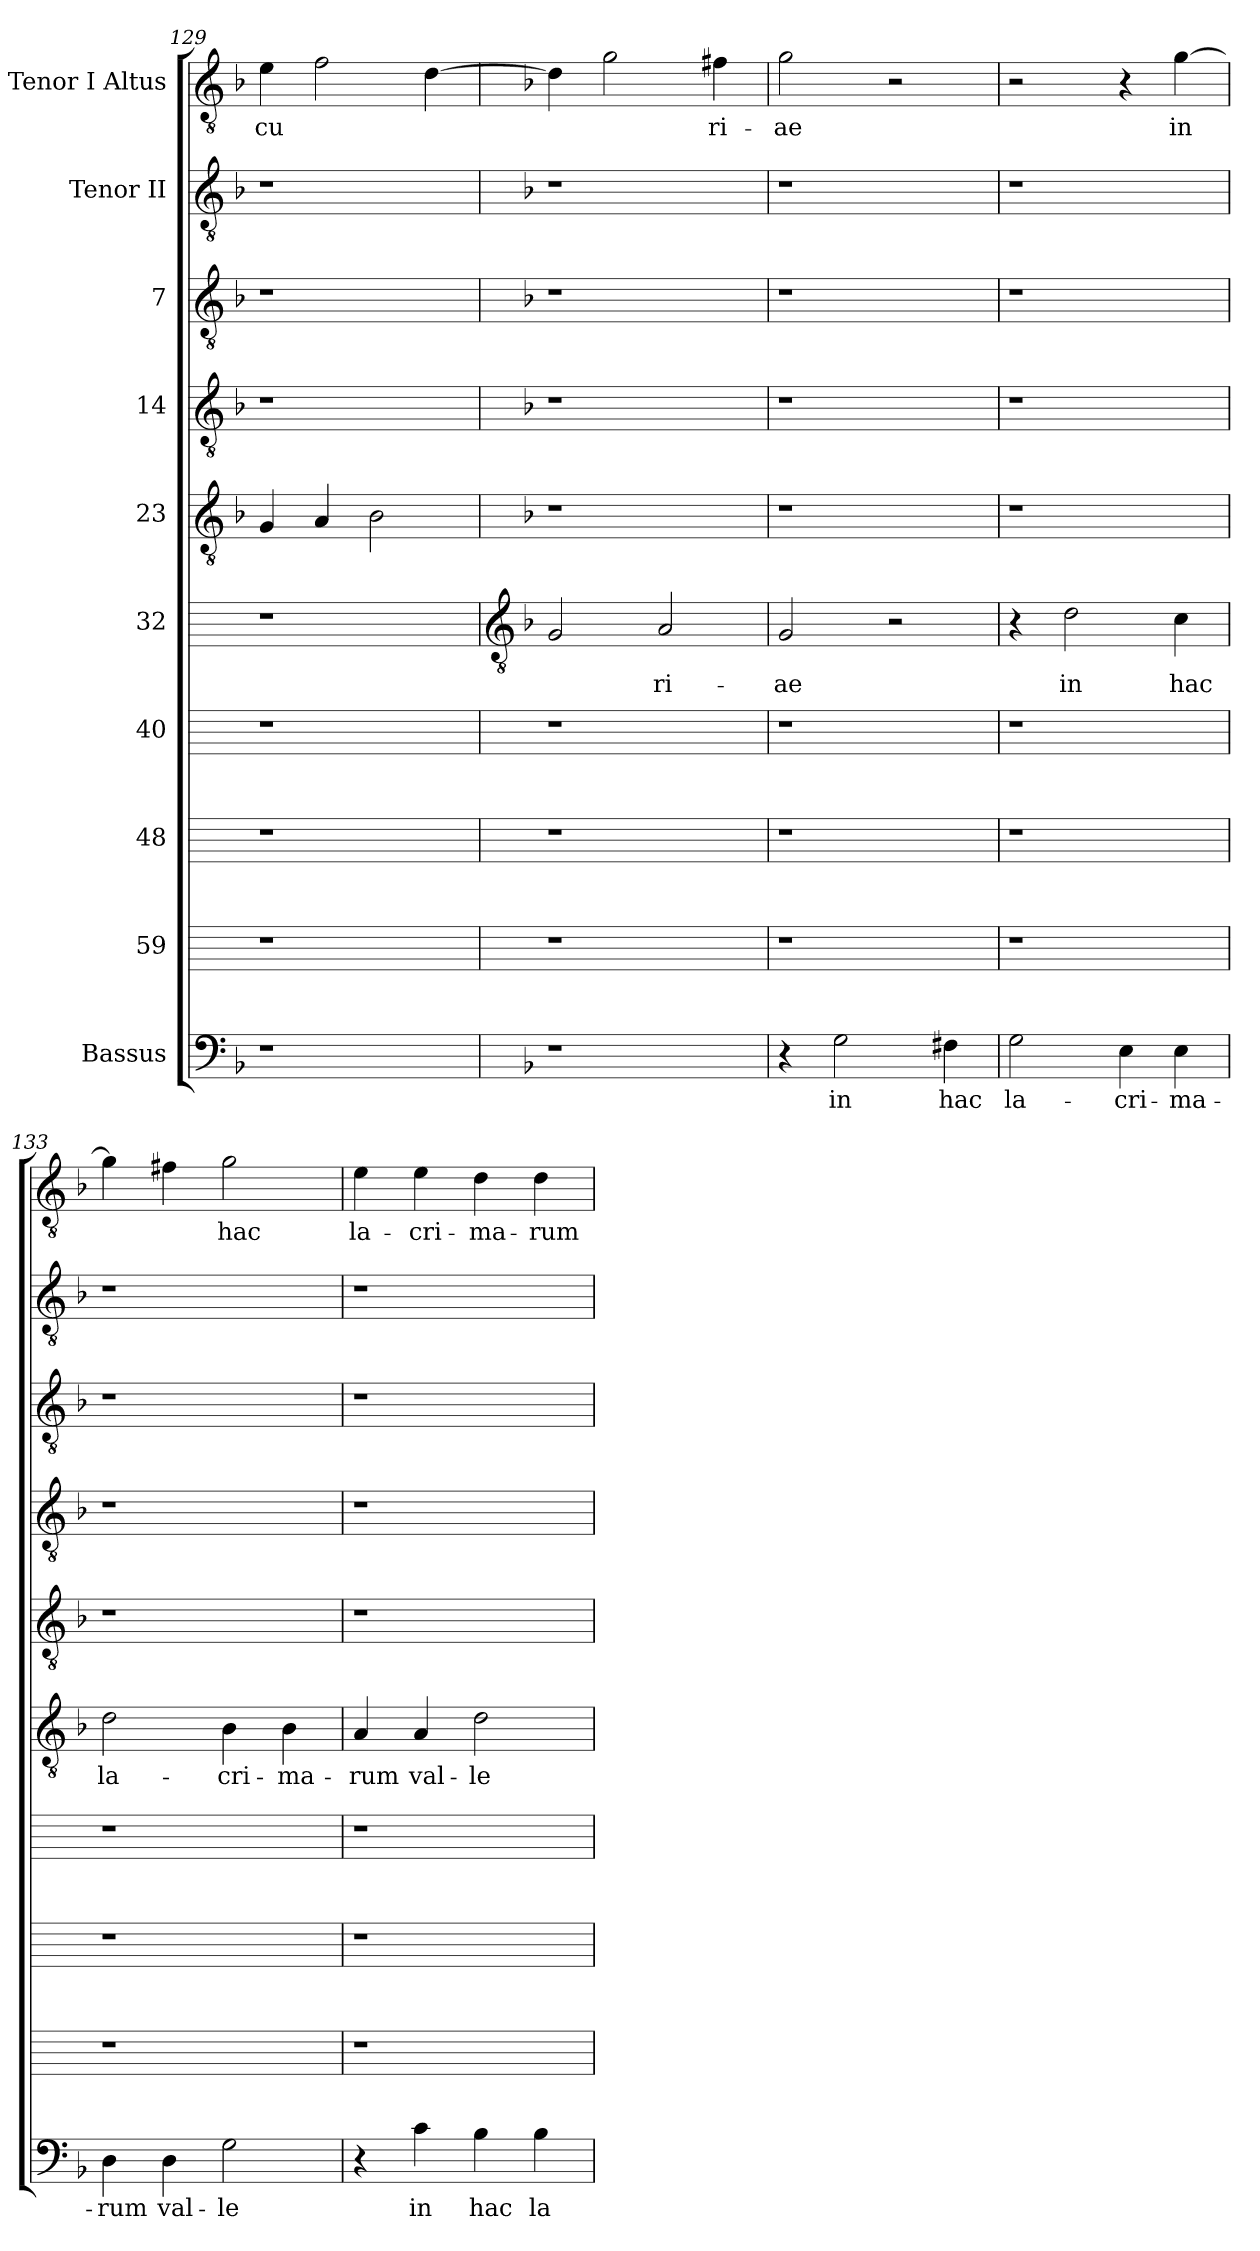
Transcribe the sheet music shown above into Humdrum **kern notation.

**kern	**text	**kern	**kern	**kern	**kern	**text	**kern	**kern	**kern	**kern	**kern	**text
*part10	*part10	*part9	*part8	*part7	*part6	*part6	*part5	*part4	*part3	*part2	*part1	*part1
*staff10	*staff10	*staff9	*staff8	*staff7	*staff6	*staff6	*staff5	*staff4	*staff3	*staff2	*staff1	*staff1
*I"Bassus	*	*I"59	*I"48	*I"40	*I"32	*	*I"23	*I"14	*I"7	*I"Tenor II	*I"Tenor I  Altus	*
*clefF4	*	*	*	*	*	*	*clefGv2	*clefGv2	*clefGv2	*clefGv2	*clefGv2	*
*k[b-]	*	*	*	*	*	*	*k[b-]	*k[b-]	*k[b-]	*k[b-]	*k[b-]	*
*F:	*	*	*	*	*	*	*F:	*F:	*F:	*F:	*F:	*
=129	=129	=129	=129	=129	=129	=129	=129	=129	=129	=129	=129	=129
!	!	!	!	!	!	!	!	!	!	!	!	!LO:LY:b:cj
1r	.	1r	1r	1r	1r	.	4G/	1r	1r	1r	4e\	cu
.	.	.	.	.	.	.	4A/	.	.	.	2f\	.
.	.	.	.	.	.	.	2B-\	.	.	.	.	.
.	.	.	.	.	.	.	.	.	.	.	[<4d\	.
!!LO:LB:g=z
=130	=130	=130	=130	=130	=130	=130	=130	=130	=130	=130	=130	=130
*	*	*	*	*	*clefGv2	*	*	*	*	*	*	*
*	*	*	*	*	*k[b-]	*	*	*	*	*	*	*
*	*	*	*	*	*F:	*	*	*	*	*	*	*
1r	.	1r	1r	1r	2G/	.	1r	1r	1r	1r	4d\]	.
.	.	.	.	.	.	.	.	.	.	.	2g\	.
!	!	!	!	!	!	!LO:LY:b:cj	!	!	!	!	!	!
.	.	.	.	.	2A/	ri-	.	.	.	.	.	.
!	!	!	!	!	!	!	!	!	!	!	!	!LO:LY:b:cj
.	.	.	.	.	.	.	.	.	.	.	4f#X\	ri-
=131	=131	=131	=131	=131	=131	=131	=131	=131	=131	=131	=131	=131
!	!	!	!	!	!	!LO:LY:b:cj	!	!	!	!	!	!LO:LY:b:cj
4r	.	1r	1r	1r	2G/	-ae	1r	1r	1r	1r	2g\	-ae
!	!LO:LY:b:cj	!	!	!	!	!	!	!	!	!	!	!
2G\	in	.	.	.	.	.	.	.	.	.	.	.
.	.	.	.	.	2r	.	.	.	.	.	2r	.
!	!LO:LY:b:cj	!	!	!	!	!	!	!	!	!	!	!
4F#X\	hac	.	.	.	.	.	.	.	.	.	.	.
=132	=132	=132	=132	=132	=132	=132	=132	=132	=132	=132	=132	=132
!	!LO:LY:b:cj	!	!	!	!	!	!	!	!	!	!	!
2G\	la-	1r	1r	1r	4r	.	1r	1r	1r	1r	2r	.
!	!	!	!	!	!	!LO:LY:b:cj	!	!	!	!	!	!
.	.	.	.	.	2d\	in	.	.	.	.	.	.
!	!LO:LY:b	!	!	!	!	!	!	!	!	!	!	!
4E\	-cri-	.	.	.	.	.	.	.	.	.	4r	.
!	!LO:LY:b:rj	!	!	!	!	!LO:LY:b:cj	!	!	!	!	!	!LO:LY:b:cj
4E\	-ma-	.	.	.	4c\	hac	.	.	.	.	[>4g\	in
=133	=133	=133	=133	=133	=133	=133	=133	=133	=133	=133	=133	=133
!	!LO:LY:b:cj	!	!	!	!	!LO:LY:b:cj	!	!	!	!	!	!
4D\	-rum	1r	1r	1r	2d\	la-	1r	1r	1r	1r	4g\]	.
!	!LO:LY:b:cj	!	!	!	!	!	!	!	!	!	!	!
4D\	val-	.	.	.	.	.	.	.	.	.	4f#X\	.
!	!LO:LY:b:rj	!	!	!	!	!LO:LY:b	!	!	!	!	!	!LO:LY:b:cj
2G\	-le	.	.	.	4B-\	-cri-	.	.	.	.	2g\	hac
!	!	!	!	!	!	!LO:LY:b:cj	!	!	!	!	!	!
.	.	.	.	.	4B-\	-ma-	.	.	.	.	.	.
=134	=134	=134	=134	=134	=134	=134	=134	=134	=134	=134	=134	=134
!	!	!	!	!	!	!LO:LY:b:rj	!	!	!	!	!	!LO:LY:b:cj
4r	.	1r	1r	1r	4A/	-rum	1r	1r	1r	1r	4e\	la-
!	!LO:LY:b:cj	!	!	!	!	!LO:LY:b	!	!	!	!	!	!LO:LY:b
4c\	in	.	.	.	4A/	val-	.	.	.	.	4e\	-cri-
!	!LO:LY:b:cj	!	!	!	!	!LO:LY:b:rj	!	!	!	!	!	!LO:LY:b:cj
4B-\	hac	.	.	.	2d\	-le	.	.	.	.	4d\	-ma-
!	!LO:LY:b:cj	!	!	!	!	!	!	!	!	!	!	!LO:LY:b:rj
4B-\	la-	.	.	.	.	.	.	.	.	.	4d\	-rum
=	=	=	=	=	=	=	=	=	=	=	=	=
*-	*-	*-	*-	*-	*-	*-	*-	*-	*-	*-	*-	*-
